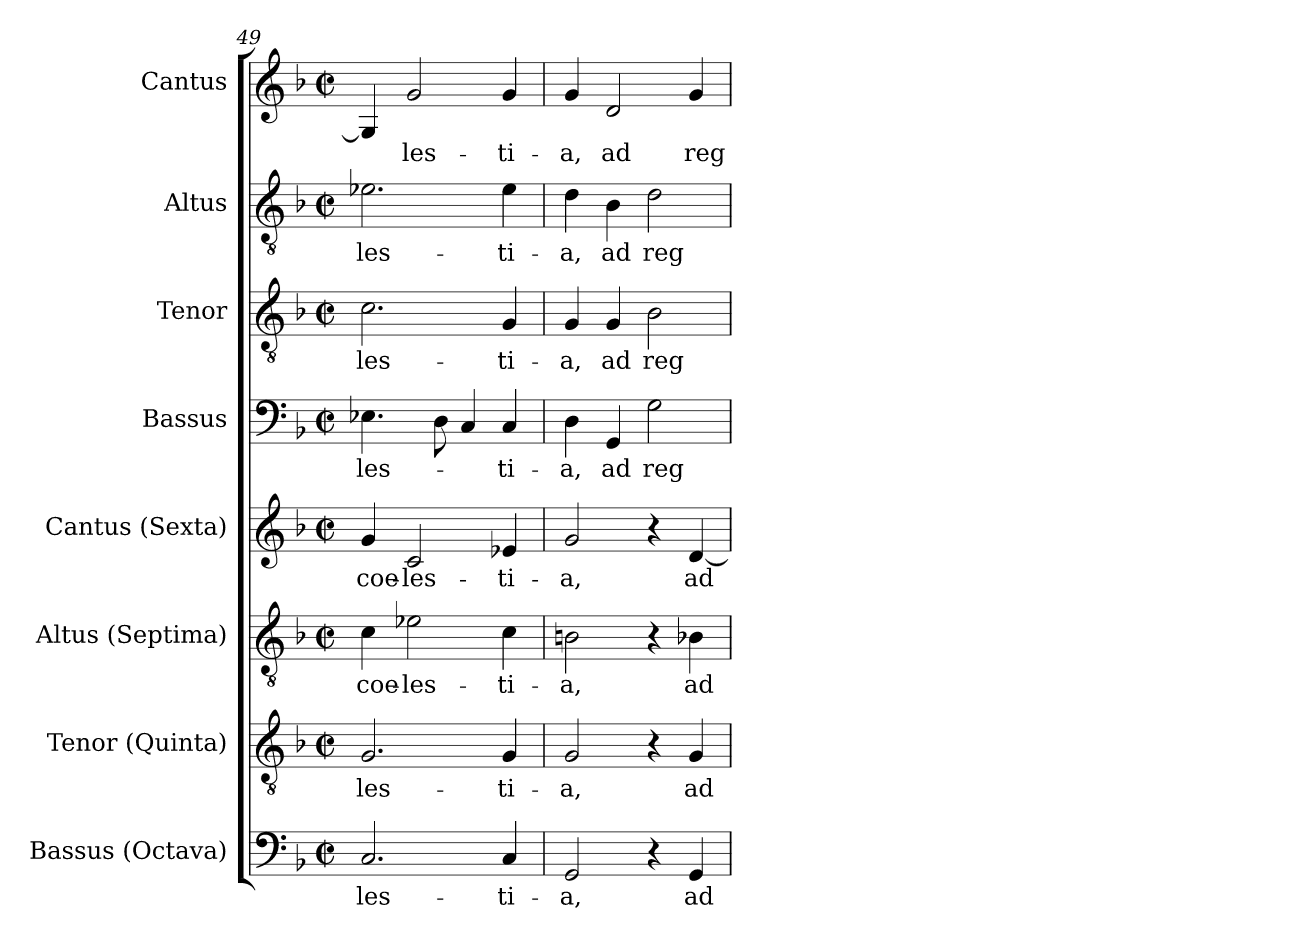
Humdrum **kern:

**kern	**text	**kern	**text	**kern	**text	**kern	**text	**kern	**text	**kern	**text	**kern	**text	**kern	**text
*part8	*part8	*part7	*part7	*part6	*part6	*part5	*part5	*part4	*part4	*part3	*part3	*part2	*part2	*part1	*part1
*staff8	*staff8	*staff7	*staff7	*staff6	*staff6	*staff5	*staff5	*staff4	*staff4	*staff3	*staff3	*staff2	*staff2	*staff1	*staff1
*I"Bassus (Octava)	*	*I"Tenor (Quinta)	*	*I"Altus (Septima)	*	*I"Cantus (Sexta)	*	*I"Bassus	*	*I"Tenor	*	*I"Altus	*	*I"Cantus	*
*I'B.	*	*I'T.	*	*	*	*	*	*I'B.	*	*I'T.	*	*	*	*	*
!!LO:PB:g=z
*clefF4	*	*clefGv2	*	*clefGv2	*	*clefG2	*	*clefF4	*	*clefGv2	*	*clefGv2	*	*clefG2	*
*	*	*ITrd7c12	*	*ITrd7c12	*	*	*	*	*	*ITrd7c12	*	*ITrd7c12	*	*	*
*k[b-]	*	*k[b-]	*	*k[b-]	*	*k[b-]	*	*k[b-]	*	*k[b-]	*	*k[b-]	*	*k[b-]	*
*F:	*	*F:	*	*F:	*	*F:	*	*F:	*	*F:	*	*F:	*	*F:	*
*M2/2	*	*M2/2	*	*M2/2	*	*M2/2	*	*M2/2	*	*M2/2	*	*M2/2	*	*M2/2	*
*met(c|)	*	*met(c|)	*	*met(c|)	*	*met(c|)	*	*met(c|)	*	*met(c|)	*	*met(c|)	*	*met(c|)	*
=49	=49	=49	=49	=49	=49	=49	=49	=49	=49	=49	=49	=49	=49	=49	=49
!	!LO:LY:b:color=#000000	!	!	!	!	!	!	!	!	!	!	!	!	!	!
!	!	!	!LO:LY:b:color=#000000	!	!	!	!	!	!	!	!	!	!	!	!
!	!	!	!	!	!LO:LY:b:color=#000000	!	!	!	!	!	!	!	!	!	!
!	!	!	!	!	!	!	!LO:LY:b:color=#000000	!	!	!	!	!	!	!	!
!	!	!	!	!	!	!	!	!	!LO:LY:b:color=#000000	!	!	!	!	!	!
!	!	!	!	!	!	!	!	!	!	!	!LO:LY:b:color=#000000	!	!	!	!
!	!	!	!	!	!	!	!	!	!	!	!	!	!LO:LY:b:color=#000000	!	!
2.Ci/	-les-	2.GGi/	-les-	4Ci\	coe-	4gi/	coe-	4.E-Xi\	-les-	2.Ci\	-les-	2.E-Xi\	-les-	4Gi/]	.
!	!	!	!	!	!LO:LY:b:color=#000000	!	!	!	!	!	!	!	!	!	!
!	!	!	!	!	!	!	!LO:LY:b:color=#000000	!	!	!	!	!	!	!	!
!	!	!	!	!	!	!	!	!	!	!	!	!	!	!	!LO:LY:b:color=#000000
.	.	.	.	2E-Xi\	-les-	2ci/	-les-	.	.	.	.	.	.	2gi/	-les-
.	.	.	.	.	.	.	.	8Di\	.	.	.	.	.	.	.
.	.	.	.	.	.	.	.	4Ci/	.	.	.	.	.	.	.
!	!LO:LY:b:color=#000000	!	!	!	!	!	!	!	!	!	!	!	!	!	!
!	!	!	!LO:LY:b:color=#000000	!	!	!	!	!	!	!	!	!	!	!	!
!	!	!	!	!	!LO:LY:b:color=#000000	!	!	!	!	!	!	!	!	!	!
!	!	!	!	!	!	!	!LO:LY:b:color=#000000	!	!	!	!	!	!	!	!
!	!	!	!	!	!	!	!	!	!LO:LY:b:color=#000000	!	!	!	!	!	!
!	!	!	!	!	!	!	!	!	!	!	!LO:LY:b:color=#000000	!	!	!	!
!	!	!	!	!	!	!	!	!	!	!	!	!	!LO:LY:b:color=#000000	!	!
!	!	!	!	!	!	!	!	!	!	!	!	!	!	!	!LO:LY:b:color=#000000
4Ci/	-ti-	4GGi/	-ti-	4Ci\	-ti-	4e-Xi/	-ti-	4Ci/	-ti-	4GGi/	-ti-	4E-i\	-ti-	4gi/	-ti-
=50	=50	=50	=50	=50	=50	=50	=50	=50	=50	=50	=50	=50	=50	=50	=50
!	!LO:LY:b:color=#000000	!	!	!	!	!	!	!	!	!	!	!	!	!	!
!	!	!	!LO:LY:b:color=#000000	!	!	!	!	!	!	!	!	!	!	!	!
!	!	!	!	!	!LO:LY:b:color=#000000	!	!	!	!	!	!	!	!	!	!
!	!	!	!	!	!	!	!LO:LY:b:color=#000000	!	!	!	!	!	!	!	!
!	!	!	!	!	!	!	!	!	!LO:LY:b:color=#000000	!	!	!	!	!	!
!	!	!	!	!	!	!	!	!	!	!	!LO:LY:b:color=#000000	!	!	!	!
!	!	!	!	!	!	!	!	!	!	!	!	!	!LO:LY:b:color=#000000	!	!
!	!	!	!	!	!	!	!	!	!	!	!	!	!	!	!LO:LY:b:color=#000000
2GGi/	-a,	2GGi/	-a,	2BBni\	-a,	2gi/	-a,	4Di\	-a,	4GGi/	-a,	4Di\	-a,	4gi/	-a,
!	!	!	!	!	!	!	!	!	!LO:LY:b:color=#000000	!	!	!	!	!	!
!	!	!	!	!	!	!	!	!	!	!	!LO:LY:b:color=#000000	!	!	!	!
!	!	!	!	!	!	!	!	!	!	!	!	!	!LO:LY:b:color=#000000	!	!
!	!	!	!	!	!	!	!	!	!	!	!	!	!	!	!LO:LY:b:color=#000000
.	.	.	.	.	.	.	.	4GGi/	ad	4GGi/	ad	4BB-i\	ad	2di/	ad
!	!	!	!	!	!	!	!	!	!LO:LY:b:color=#000000	!	!	!	!	!	!
!	!	!	!	!	!	!	!	!	!	!	!LO:LY:b:color=#000000	!	!	!	!
!	!	!	!	!	!	!	!	!	!	!	!	!	!LO:LY:b:color=#000000	!	!
4r	.	4r	.	4r	.	4r	.	2Gi\	reg-	2BB-i\	reg-	2Di\	reg-	.	.
!	!LO:LY:b:color=#000000	!	!	!	!	!	!	!	!	!	!	!	!	!	!
!	!	!	!LO:LY:b:color=#000000	!	!	!	!	!	!	!	!	!	!	!	!
!	!	!	!	!	!LO:LY:b:color=#000000	!	!	!	!	!	!	!	!	!	!
!	!	!	!	!	!	!	!LO:LY:b:color=#000000	!	!	!	!	!	!	!	!
!	!	!	!	!	!	!	!	!	!	!	!	!	!	!	!LO:LY:b:color=#000000
4GGi/	ad	4GGi/	ad	4BB-Xi\	ad	[<4di/	ad	.	.	.	.	.	.	4gi/	reg-
=	=	=	=	=	=	=	=	=	=	=	=	=	=	=	=
*-	*-	*-	*-	*-	*-	*-	*-	*-	*-	*-	*-	*-	*-	*-	*-
